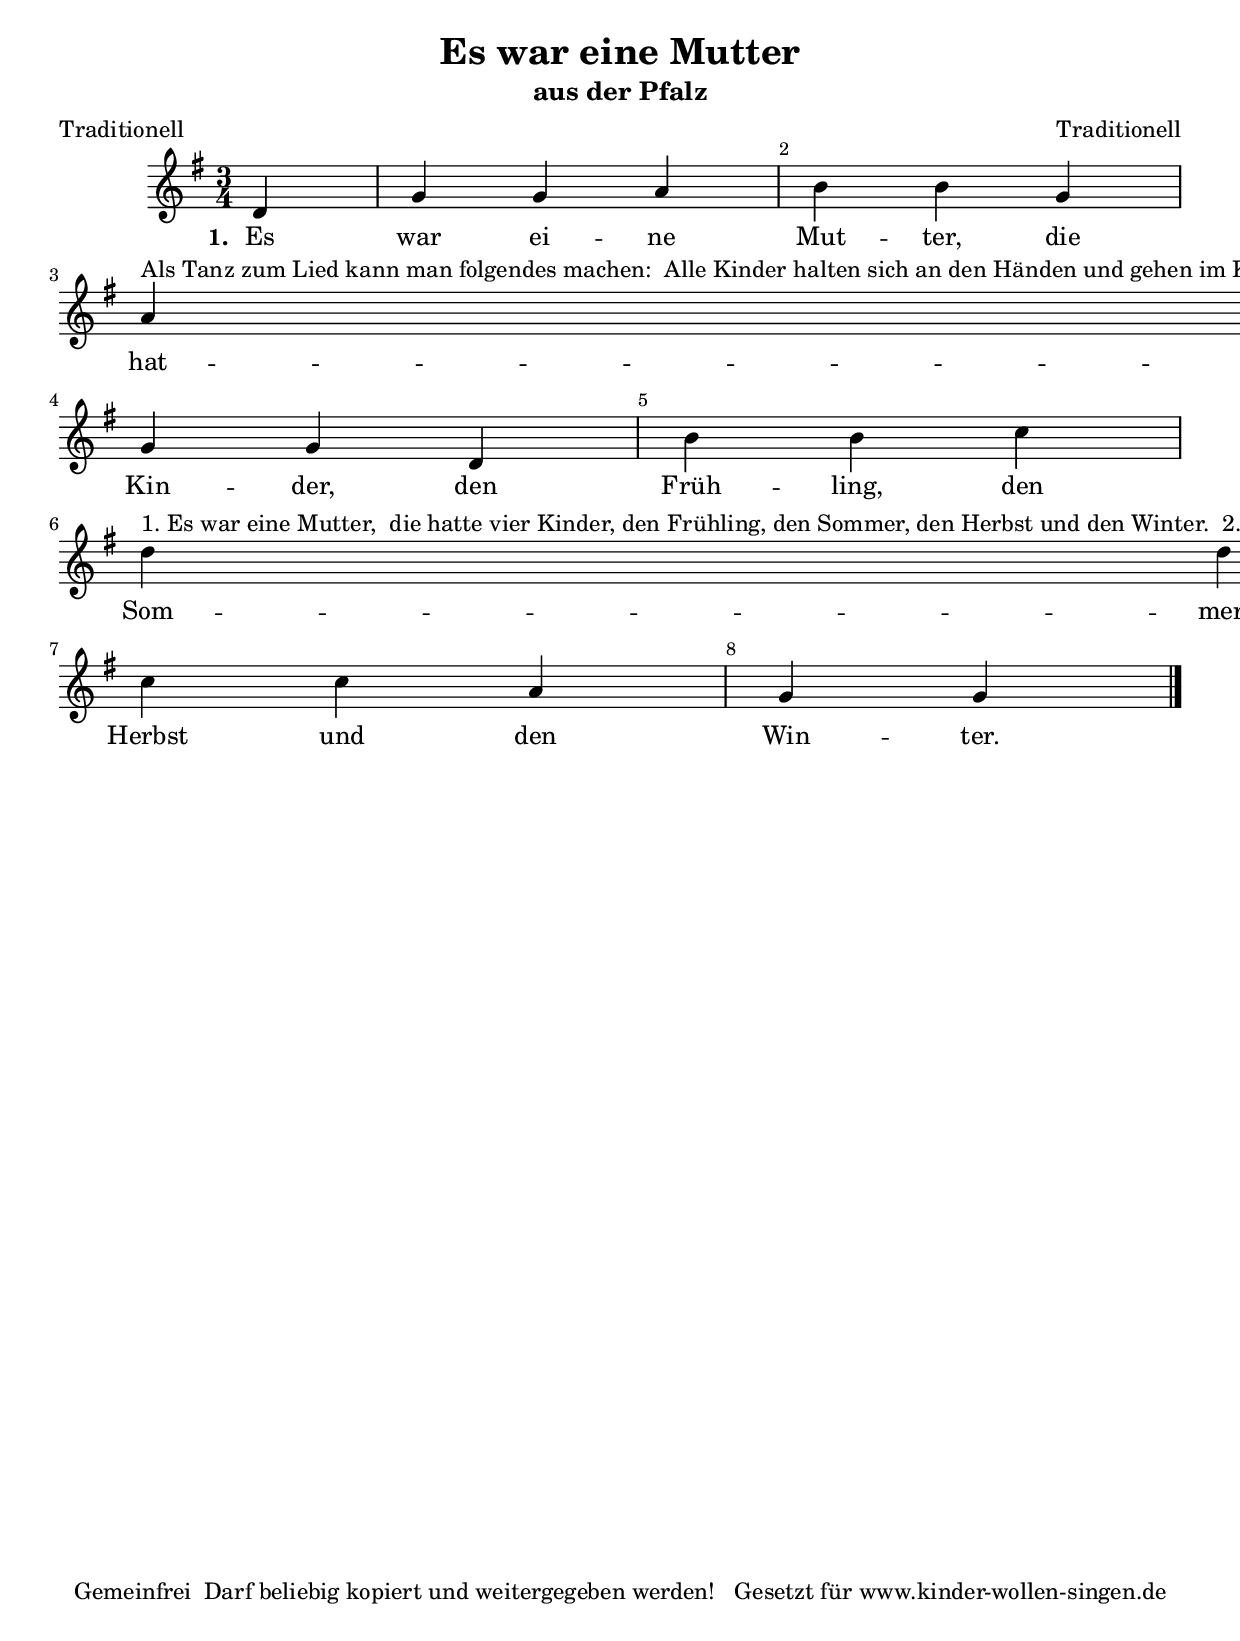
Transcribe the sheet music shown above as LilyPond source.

%=============================================
%   created by MuseScore Version: 0.9.6.3
%          Sonntag, 20. Februar 2011
%=============================================

\version "2.12.0"



#(set-default-paper-size "a4")

\paper {
  line-width    = 190\mm
  left-margin   = 10\mm
  top-margin    = 10\mm
  bottom-margin = 20\mm
  %%indent = 0 \mm 
  %%set to ##t if your score is less than one page: 
  ragged-last-bottom = ##t 
  ragged-bottom = ##f  
  %% in orchestral scores you probably want the two bold slashes 
  %% separating the systems: so uncomment the following line: 
  %% system-separator-markup = \slashSeparator 
  }

\header {
    title = "Es war eine Mutter"
    composer = "Traditionell"
    poet = "Traditionell"
    subtitle = "aus der Pfalz"
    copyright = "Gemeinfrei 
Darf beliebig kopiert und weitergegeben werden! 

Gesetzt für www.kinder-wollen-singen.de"
    }

AvoiceAA = \relative c'{
    \set Staff.instrumentName = #""
    \set Staff.shortInstrumentName = #""
    \clef treble
    %staffkeysig
    \key g \major 
    %barkeysig: 
    \key g \major 
    %bartimesig: 
    \time 3/4 
    \partial 4
    d4     g g a      | % 1
    b b g      | % 2
    a ^\markup {\upright  "Als Tanz zum Lied kann man folgendes machen:

Alle Kinder halten sich an den Händen und gehen im Kreis in eine Richtung. Vier stellen die vier Jahreszeiten dar und tanzen 
inmitten des Kreises in entgegengesetzter Richtung. Sie springen frei und halten sich nicht an den Händen.
Man kann hierzu auch Gesichtsmasken haben, die sich die Kinder ans Gesicht halten können. 
In der 3. Strophe suchen sich die Kinder, die die vier Jahreszeiten darstellen, vier neue Kinder aus dem äußeren Kreis aus 
und tanzen mit ihnen weiter. Sie halten sich nun immer Paarweise an der Hand. Diese neuen vier Kinder sind beim nächsten 
Durchgang die Jahreszeiten und tanzen in der Mitte."} a fis      | % 3
    g g d      | % 4
    b' b c      | % 5
    d ^\markup {\upright  "1. Es war eine Mutter, 
die hatte vier Kinder,
den Frühling, den Sommer,
den Herbst und den Winter.

2. Der Frühling bringt Blumen,
der Sommer den Klee,
der Herbst, der bringt Trauben,
der Winter den Schnee.

3. Und wie sie sich schwingen
im lustigen Reig'n,
so tanzen und singen 
wir fröhlich darein."} d b      | % 6
    c c a      | % 7
    g g \bar "|." 
}% end of last bar in partorvoice

      ApartAverseA = \lyricmode { \set stanza = " 1. " Es war ei -- ne  Mut -- ter,  die hat -- te  vier Kin -- der,  den Früh -- ling,  den Som -- mer,  den Herbst und den Win -- ter.  }

\score { 
    << 
        \context Staff = ApartA << 
            \context Voice = AvoiceAA \AvoiceAA
        >>

         \context Lyrics = ApartAverseA\lyricsto AvoiceAA  \ApartAverseA



      \set Score.skipBars = ##t
      %%\set Score.melismaBusyProperties = #'()
      \override Score.BarNumber #'break-visibility = #end-of-line-invisible %%every bar is numbered.!!!
      %% remove previous line to get barnumbers only at beginning of system.
       #(set-accidental-style 'modern-cautionary)
      \set Score.markFormatter = #format-mark-box-letters %%boxed rehearsal-marks
       \override Score.TimeSignature #'style = #'() %%makes timesigs always numerical
      %% remove previous line to get cut-time/alla breve or common time 
      \set Score.pedalSustainStyle = #'mixed 
       %% make spanners comprise the note it end on, so that there is no doubt that this note is included.
       \override Score.TrillSpanner #'(bound-details right padding) = #-2
      \override Score.TextSpanner #'(bound-details right padding) = #-1
      %% Lilypond's normal textspanners are too weak:  
      \override Score.TextSpanner #'dash-period = #1
      \override Score.TextSpanner #'dash-fraction = #0.5
      %% lilypond chordname font, like mscore jazzfont, is both far too big and extremely ugly (olagunde@start.no):
      \override Score.ChordName #'font-family = #'roman 
      \override Score.ChordName #'font-size =#0 
      %% In my experience the normal thing in printed scores is maj7 and not the triangle. (olagunde):
      \set Score.majorSevenSymbol = \markup {maj7}
  >>

  %% Boosey and Hawkes, and Peters, have barlines spanning all staff-groups in a score,
  %% Eulenburg and Philharmonia, like Lilypond, have no barlines between staffgroups.
  %% If you want the Eulenburg/Lilypond style, comment out the following line:
  \layout {\context {\Score \consists Span_bar_engraver}}
}%% end of score-block 

#(set-global-staff-size 20)
